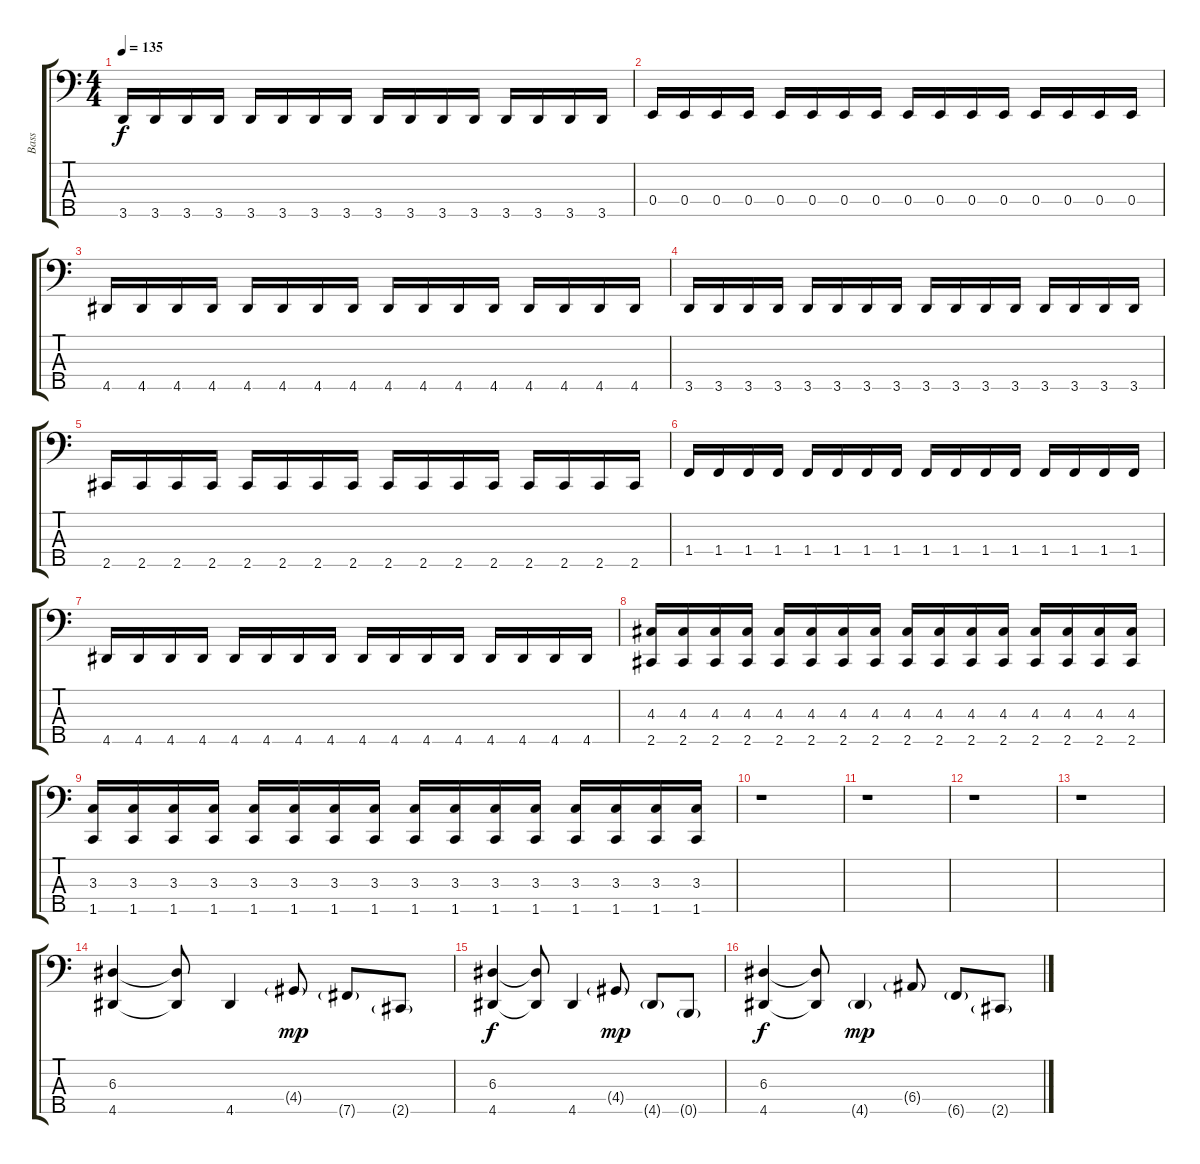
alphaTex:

\track ("Bass" "Bass") {instrument electricbassfinger}
\staff {score tabs}
\tuning (G2 D2 A1 E1 B0) {hide}
\ts (4 4)
\tempo 135
\clef f4
\ks c
3.5.16{dy f} 3.5.16 3.5.16 3.5.16 3.5.16 3.5.16 3.5.16 3.5.16 3.5.16 3.5.16 3.5.16 3.5.16 3.5.16 3.5.16 3.5.16 3.5.16 |
0.4.16 0.4.16 0.4.16 0.4.16 0.4.16 0.4.16 0.4.16 0.4.16 0.4.16 0.4.16 0.4.16 0.4.16 0.4.16 0.4.16 0.4.16 0.4.16 |
4.5.16 4.5.16 4.5.16 4.5.16 4.5.16 4.5.16 4.5.16 4.5.16 4.5.16 4.5.16 4.5.16 4.5.16 4.5.16 4.5.16 4.5.16 4.5.16 |
3.5.16 3.5.16 3.5.16 3.5.16 3.5.16 3.5.16 3.5.16 3.5.16 3.5.16 3.5.16 3.5.16 3.5.16 3.5.16 3.5.16 3.5.16 3.5.16 |
2.5.16 2.5.16 2.5.16 2.5.16 2.5.16 2.5.16 2.5.16 2.5.16 2.5.16 2.5.16 2.5.16 2.5.16 2.5.16 2.5.16 2.5.16 2.5.16 |
1.4.16 1.4.16 1.4.16 1.4.16 1.4.16 1.4.16 1.4.16 1.4.16 1.4.16 1.4.16 1.4.16 1.4.16 1.4.16 1.4.16 1.4.16 1.4.16 |
4.5.16 4.5.16 4.5.16 4.5.16 4.5.16 4.5.16 4.5.16 4.5.16 4.5.16 4.5.16 4.5.16 4.5.16 4.5.16 4.5.16 4.5.16 4.5.16 |
(4.3 2.5).16 (4.3 2.5).16 (4.3 2.5).16 (4.3 2.5).16 (4.3 2.5).16 (4.3 2.5).16 (4.3 2.5).16 (4.3 2.5).16 (4.3 2.5).16 (4.3 2.5).16 (4.3 2.5).16 (4.3 2.5).16 (4.3 2.5).16 (4.3 2.5).16 (4.3 2.5).16 (4.3 2.5).16 |
(3.3 1.5).16 (3.3 1.5).16 (3.3 1.5).16 (3.3 1.5).16 (3.3 1.5).16 (3.3 1.5).16 (3.3 1.5).16 (3.3 1.5).16 (3.3 1.5).16 (3.3 1.5).16 (3.3 1.5).16 (3.3 1.5).16 (3.3 1.5).16 (3.3 1.5).16 (3.3 1.5).16 (3.3 1.5).16 |
r.1 |
r.1 |
r.1 |
r.1 |
(6.3 4.5).4{volume 15} (6.3{t} 4.5{t}).8 4.5.4 4.4{g}.8{dy mp} 7.5{g}.8 2.5{g}.8 |
(6.3 4.5).4{dy f} (6.3{t} 4.5{t}).8 4.5.4 4.4{g}.8{dy mp} 4.5{g}.8 0.5{g}.8 |
(6.3 4.5).4{dy f} (6.3{t} 4.5{t}).8 4.5{g}.4{dy mp} 6.4{g}.8 6.5{g}.8 2.5{g}.8
